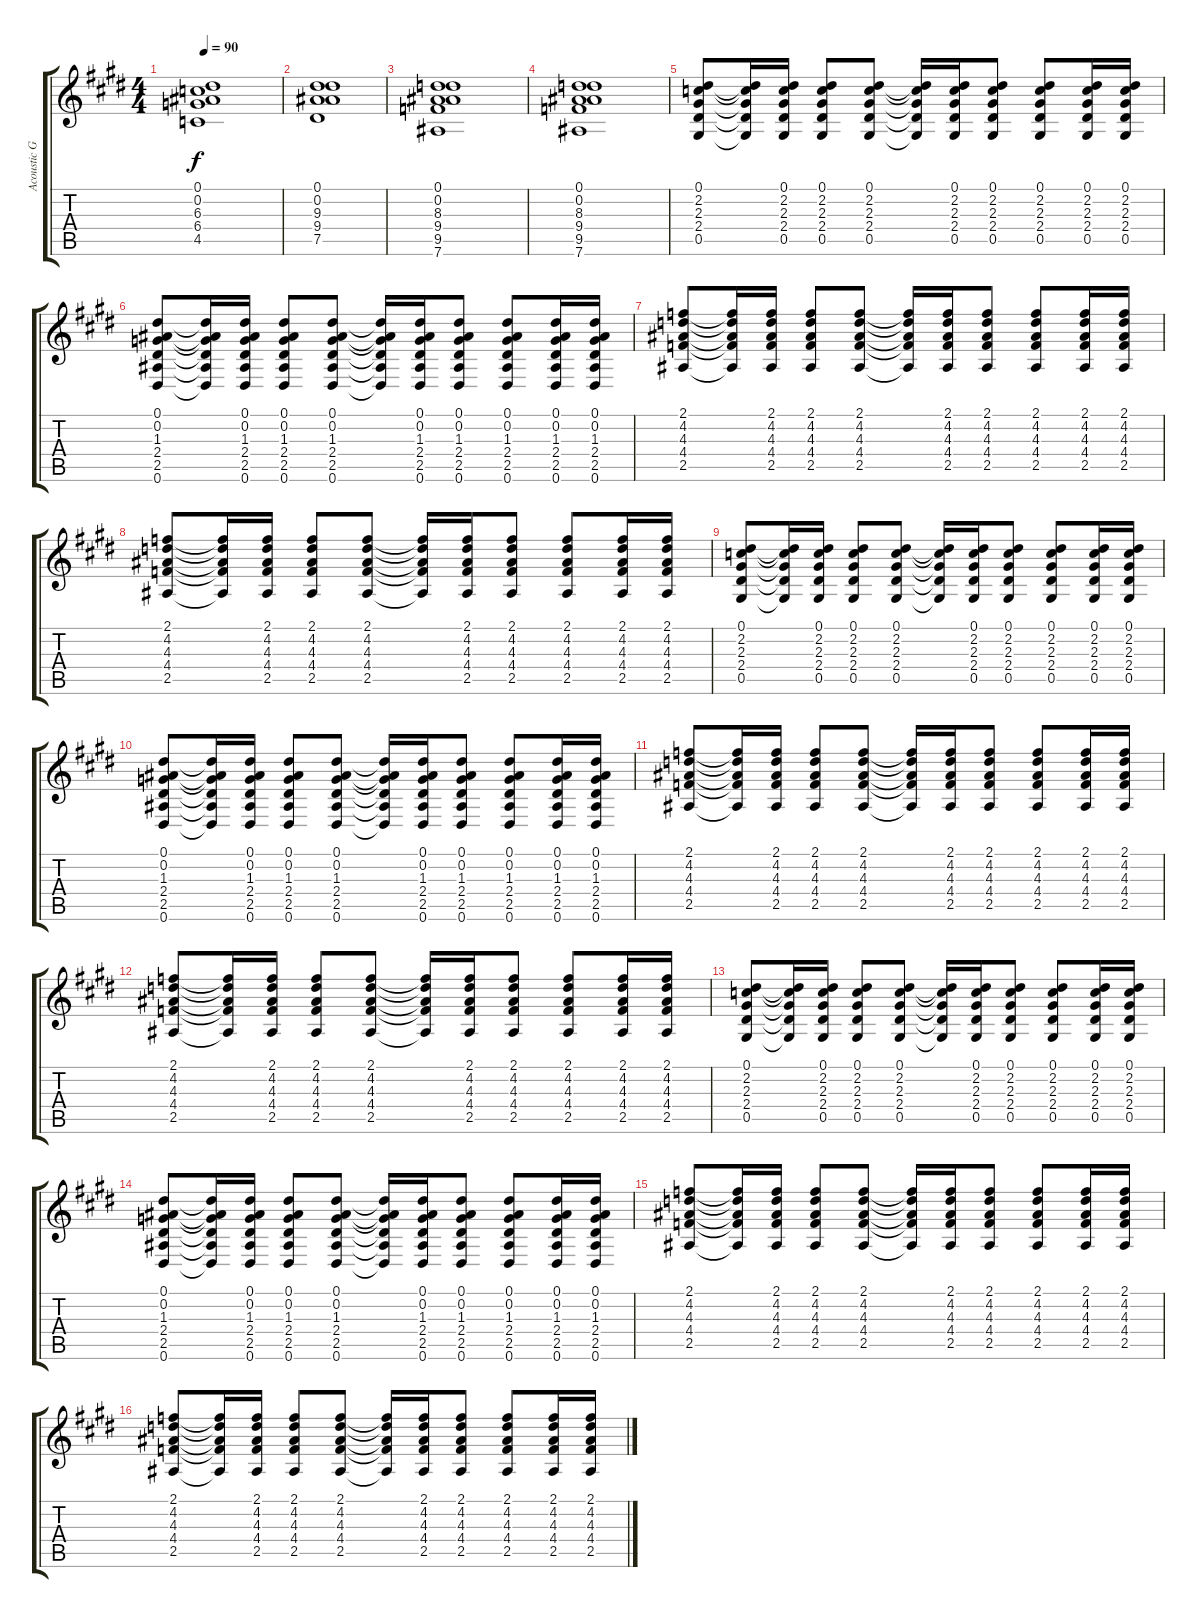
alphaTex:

\track ("Acoustic Guitar 2 (R. Peake)" "Acoustic G") {instrument acousticguitarsteel}
\staff {score tabs}
\tuning (Eb4 Bb3 Gb3 Db3 Ab2 Eb2) {hide}
\ts (4 4)
\tempo 90
\clef g2
\ks e
(0.1 0.2 6.3 6.4 4.5).1{dy f} |
(0.1 0.2 9.3 9.4 7.5).1 |
(0.1 0.2 8.3 9.4 9.5 7.6).1 |
(0.1 0.2 8.3 9.4 9.5 7.6).1 |
(0.1 2.2 2.3 2.4 0.5).8 (0.1{t} 2.2{t} 2.3{t} 2.4{t} 0.5{t}).16 (0.1 2.2 2.3 2.4 0.5).16 (0.1 2.2 2.3 2.4 0.5).8 (0.1 2.2 2.3 2.4 0.5).8 (0.1{t} 2.2{t} 2.3{t} 2.4{t} 0.5{t}).16 (0.1 2.2 2.3 2.4 0.5).16 (0.1 2.2 2.3 2.4 0.5).8 (0.1 2.2 2.3 2.4 0.5).8 (0.1 2.2 2.3 2.4 0.5).16 (0.1 2.2 2.3 2.4 0.5).16 |
(0.1 0.2 1.3 2.4 2.5 0.6).8 (0.1{t} 0.2{t} 1.3{t} 2.4{t} 2.5{t} 0.6{t}).16 (0.1 0.2 1.3 2.4 2.5 0.6).16 (0.1 0.2 1.3 2.4 2.5 0.6).8 (0.1 0.2 1.3 2.4 2.5 0.6).8 (0.1{t} 0.2{t} 1.3{t} 2.4{t} 2.5{t} 0.6{t}).16 (0.1 0.2 1.3 2.4 2.5 0.6).16 (0.1 0.2 1.3 2.4 2.5 0.6).8 (0.1 0.2 1.3 2.4 2.5 0.6).8 (0.1 0.2 1.3 2.4 2.5 0.6).16 (0.1 0.2 1.3 2.4 2.5 0.6).16 |
(2.1 4.2 4.3 4.4 2.5).8 (2.1{t} 4.2{t} 4.3{t} 4.4{t} 2.5{t}).16 (2.1 4.2 4.3 4.4 2.5).16 (2.1 4.2 4.3 4.4 2.5).8 (2.1 4.2 4.3 4.4 2.5).8 (2.1{t} 4.2{t} 4.3{t} 4.4{t} 2.5{t}).16 (2.1 4.2 4.3 4.4 2.5).16 (2.1 4.2 4.3 4.4 2.5).8 (2.1 4.2 4.3 4.4 2.5).8 (2.1 4.2 4.3 4.4 2.5).16 (2.1 4.2 4.3 4.4 2.5).16 |
(2.1 4.2 4.3 4.4 2.5).8 (2.1{t} 4.2{t} 4.3{t} 4.4{t} 2.5{t}).16 (2.1 4.2 4.3 4.4 2.5).16 (2.1 4.2 4.3 4.4 2.5).8 (2.1 4.2 4.3 4.4 2.5).8 (2.1{t} 4.2{t} 4.3{t} 4.4{t} 2.5{t}).16 (2.1 4.2 4.3 4.4 2.5).16 (2.1 4.2 4.3 4.4 2.5).8 (2.1 4.2 4.3 4.4 2.5).8 (2.1 4.2 4.3 4.4 2.5).16 (2.1 4.2 4.3 4.4 2.5).16 |
(0.1 2.2 2.3 2.4 0.5).8 (0.1{t} 2.2{t} 2.3{t} 2.4{t} 0.5{t}).16 (0.1 2.2 2.3 2.4 0.5).16 (0.1 2.2 2.3 2.4 0.5).8 (0.1 2.2 2.3 2.4 0.5).8 (0.1{t} 2.2{t} 2.3{t} 2.4{t} 0.5{t}).16 (0.1 2.2 2.3 2.4 0.5).16 (0.1 2.2 2.3 2.4 0.5).8 (0.1 2.2 2.3 2.4 0.5).8 (0.1 2.2 2.3 2.4 0.5).16 (0.1 2.2 2.3 2.4 0.5).16 |
(0.1 0.2 1.3 2.4 2.5 0.6).8 (0.1{t} 0.2{t} 1.3{t} 2.4{t} 2.5{t} 0.6{t}).16 (0.1 0.2 1.3 2.4 2.5 0.6).16 (0.1 0.2 1.3 2.4 2.5 0.6).8 (0.1 0.2 1.3 2.4 2.5 0.6).8 (0.1{t} 0.2{t} 1.3{t} 2.4{t} 2.5{t} 0.6{t}).16 (0.1 0.2 1.3 2.4 2.5 0.6).16 (0.1 0.2 1.3 2.4 2.5 0.6).8 (0.1 0.2 1.3 2.4 2.5 0.6).8 (0.1 0.2 1.3 2.4 2.5 0.6).16 (0.1 0.2 1.3 2.4 2.5 0.6).16 |
(2.1 4.2 4.3 4.4 2.5).8 (2.1{t} 4.2{t} 4.3{t} 4.4{t} 2.5{t}).16 (2.1 4.2 4.3 4.4 2.5).16 (2.1 4.2 4.3 4.4 2.5).8 (2.1 4.2 4.3 4.4 2.5).8 (2.1{t} 4.2{t} 4.3{t} 4.4{t} 2.5{t}).16 (2.1 4.2 4.3 4.4 2.5).16 (2.1 4.2 4.3 4.4 2.5).8 (2.1 4.2 4.3 4.4 2.5).8 (2.1 4.2 4.3 4.4 2.5).16 (2.1 4.2 4.3 4.4 2.5).16 |
(2.1 4.2 4.3 4.4 2.5).8 (2.1{t} 4.2{t} 4.3{t} 4.4{t} 2.5{t}).16 (2.1 4.2 4.3 4.4 2.5).16 (2.1 4.2 4.3 4.4 2.5).8 (2.1 4.2 4.3 4.4 2.5).8 (2.1{t} 4.2{t} 4.3{t} 4.4{t} 2.5{t}).16 (2.1 4.2 4.3 4.4 2.5).16 (2.1 4.2 4.3 4.4 2.5).8 (2.1 4.2 4.3 4.4 2.5).8 (2.1 4.2 4.3 4.4 2.5).16 (2.1 4.2 4.3 4.4 2.5).16 |
(0.1 2.2 2.3 2.4 0.5).8 (0.1{t} 2.2{t} 2.3{t} 2.4{t} 0.5{t}).16 (0.1 2.2 2.3 2.4 0.5).16 (0.1 2.2 2.3 2.4 0.5).8 (0.1 2.2 2.3 2.4 0.5).8 (0.1{t} 2.2{t} 2.3{t} 2.4{t} 0.5{t}).16 (0.1 2.2 2.3 2.4 0.5).16 (0.1 2.2 2.3 2.4 0.5).8 (0.1 2.2 2.3 2.4 0.5).8 (0.1 2.2 2.3 2.4 0.5).16 (0.1 2.2 2.3 2.4 0.5).16 |
(0.1 0.2 1.3 2.4 2.5 0.6).8 (0.1{t} 0.2{t} 1.3{t} 2.4{t} 2.5{t} 0.6{t}).16 (0.1 0.2 1.3 2.4 2.5 0.6).16 (0.1 0.2 1.3 2.4 2.5 0.6).8 (0.1 0.2 1.3 2.4 2.5 0.6).8 (0.1{t} 0.2{t} 1.3{t} 2.4{t} 2.5{t} 0.6{t}).16 (0.1 0.2 1.3 2.4 2.5 0.6).16 (0.1 0.2 1.3 2.4 2.5 0.6).8 (0.1 0.2 1.3 2.4 2.5 0.6).8 (0.1 0.2 1.3 2.4 2.5 0.6).16 (0.1 0.2 1.3 2.4 2.5 0.6).16 |
(2.1 4.2 4.3 4.4 2.5).8 (2.1{t} 4.2{t} 4.3{t} 4.4{t} 2.5{t}).16 (2.1 4.2 4.3 4.4 2.5).16 (2.1 4.2 4.3 4.4 2.5).8 (2.1 4.2 4.3 4.4 2.5).8 (2.1{t} 4.2{t} 4.3{t} 4.4{t} 2.5{t}).16 (2.1 4.2 4.3 4.4 2.5).16 (2.1 4.2 4.3 4.4 2.5).8 (2.1 4.2 4.3 4.4 2.5).8 (2.1 4.2 4.3 4.4 2.5).16 (2.1 4.2 4.3 4.4 2.5).16 |
(2.1 4.2 4.3 4.4 2.5).8 (2.1{t} 4.2{t} 4.3{t} 4.4{t} 2.5{t}).16 (2.1 4.2 4.3 4.4 2.5).16 (2.1 4.2 4.3 4.4 2.5).8 (2.1 4.2 4.3 4.4 2.5).8 (2.1{t} 4.2{t} 4.3{t} 4.4{t} 2.5{t}).16 (2.1 4.2 4.3 4.4 2.5).16 (2.1 4.2 4.3 4.4 2.5).8 (2.1 4.2 4.3 4.4 2.5).8 (2.1 4.2 4.3 4.4 2.5).16 (2.1 4.2 4.3 4.4 2.5).16
